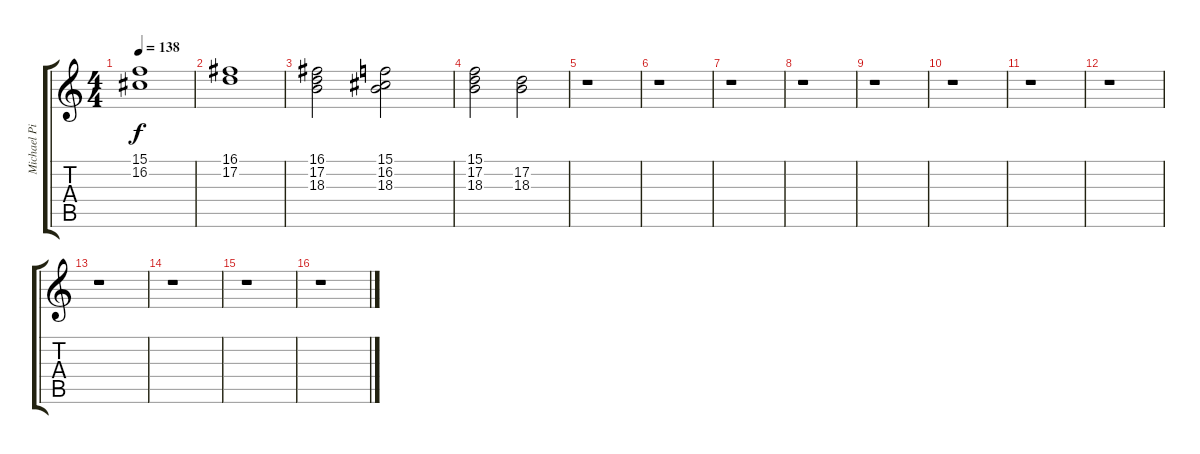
\track ("Michael Pinnella" "Michael Pi") {instrument stringensemble1}
\staff {score tabs}
\tuning (D4 A3 F3 C3 G2 D2) {hide}
\ts (4 4)
\tempo 138
\clef g2
\ks c
(15.1 16.2).1{dy f} |
(16.1 17.2).1 |
(16.1 17.2 18.3).2 (15.1 16.2 18.3).2 |
(15.1 17.2 18.3).2 (17.2 18.3).2 |
r.1 |
r.1 |
r.1 |
r.1 |
r.1 |
r.1 |
r.1 |
r.1 |
r.1 |
r.1 |
r.1 |
r.1
